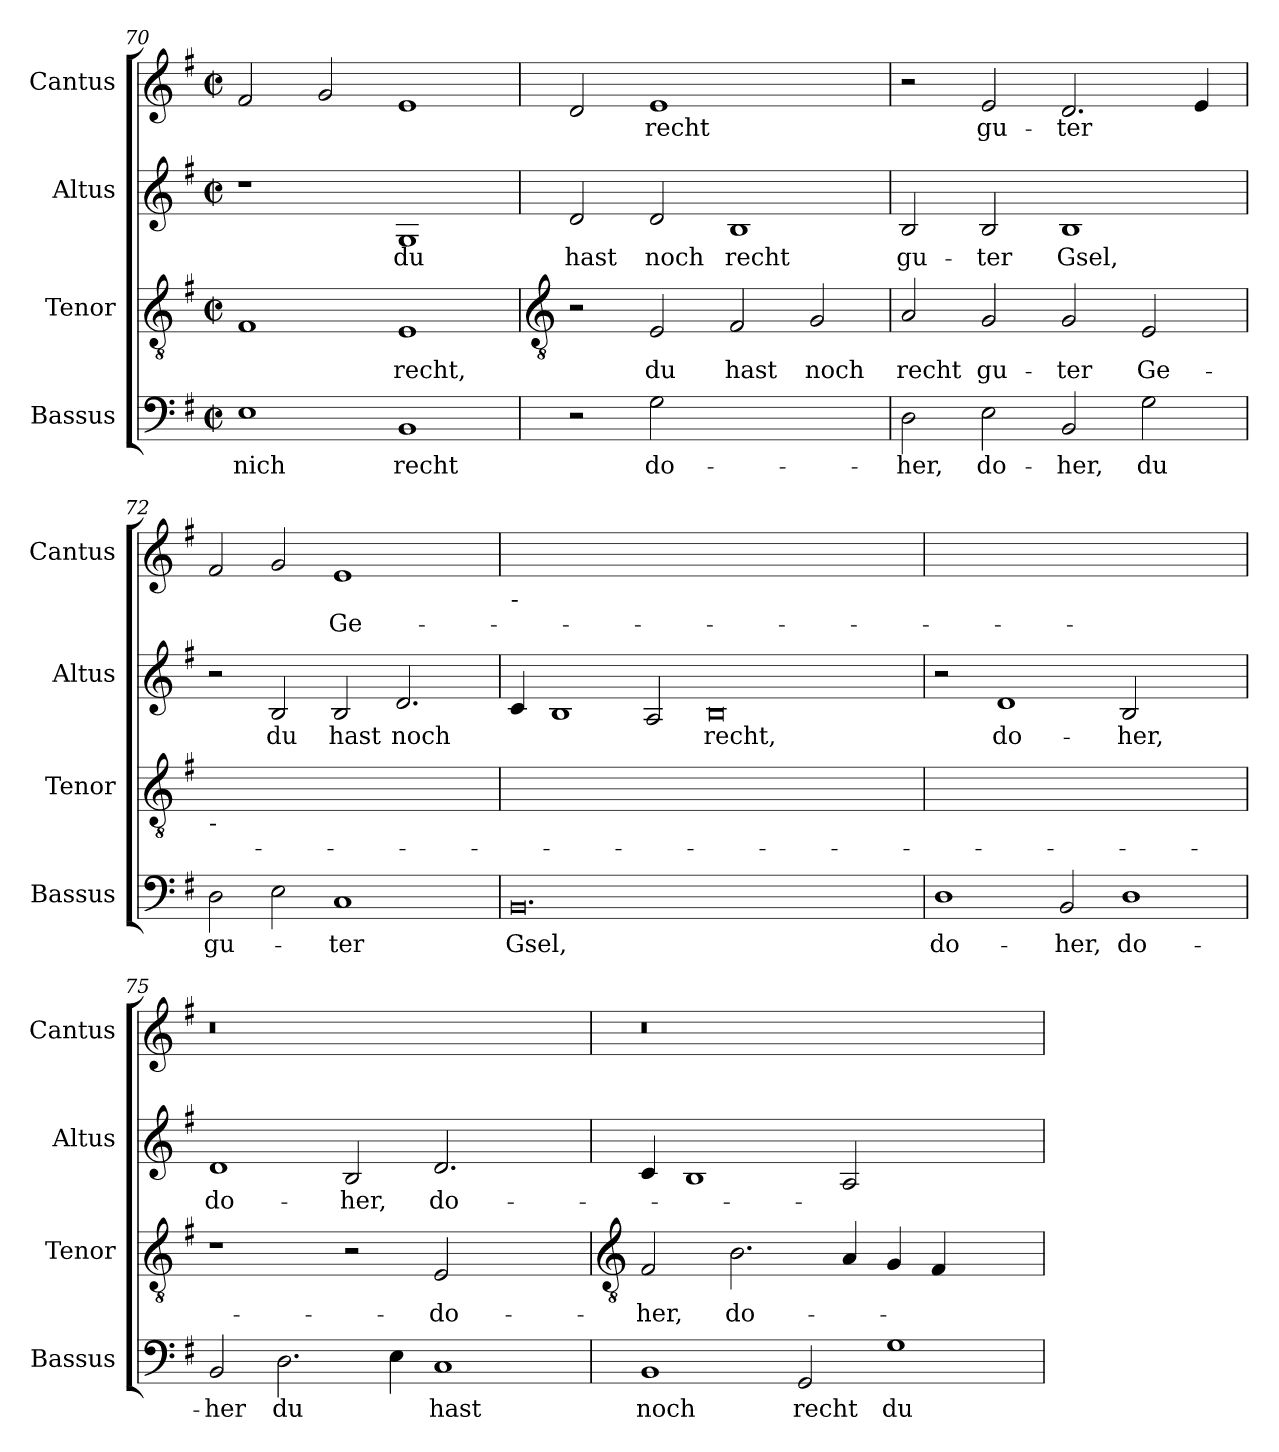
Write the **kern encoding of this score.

**kern	**text	**kern	**text	**kern	**text	**kern	**text
*part4	*part4	*part3	*part3	*part2	*part2	*part1	*part1
*staff4	*staff4	*staff3	*staff3	*staff2	*staff2	*staff1	*staff1
*I"Bassus	*	*I"Tenor	*	*I"Altus	*	*I"Cantus	*
*I'Bassus	*	*I'Tenor	*	*I'Altus	*	*I'Cantus	*
*clefF4	*	*clefGv2	*	*clefG2	*	*clefG2	*
*k[f#]	*	*k[f#]	*	*k[f#]	*	*k[f#]	*
*G:	*	*G:	*	*G:	*	*G:	*
*M4/2	*	*M4/2	*	*M4/2	*	*M4/2	*
*met(c|)	*	*met(c|)	*	*met(c|)	*	*met(c|)	*
=70	=70	=70	=70	=70	=70	=70	=70
!	!LO:LY:b	!	!	!	!	!	!
1E	nich	1F#	.	1r	.	2f#	.
.	.	.	.	.	.	2g	.
!	!LO:LY:b	!	!LO:LY:b	!	!LO:LY:b	!	!
1BB	recht	1E	recht,	1G	du	1e	.
!!LO:LB:g=z
=71	=71	=71	=71	=71	=71	=71	=71
*	*	*clefGv2	*	*	*	*	*
!	!	!	!	!	!LO:LY:b	!	!
2r	.	2r	.	2d	hast	2d	.
!	!LO:LY:b	!	!LO:LY:b	!	!LO:LY:b	!	!LO:LY:b
2G	do-	2E	du	2d	noch	1e	recht
!	!	!	!LO:LY:b	!	!LO:LY:b	!	!
1ryy	.	2F#	hast	1B	recht	.	.
!	!	!	!LO:LY:b	!	!	!	!
.	.	2G	noch	.	.	2ryy	.
!!LO:LB:g=z
=72	=72	=72	=72	=72	=72	=72	=72
!	!LO:LY:b	!	!LO:LY:b	!	!LO:LY:b	!	!
2D	-her,	2A	recht	2B	gu-	2r	.
!	!LO:LY:b	!	!LO:LY:b	!	!LO:LY:b	!	!LO:LY:b
2E	do-	2G	gu-	2B	-ter	2e	gu-
!	!LO:LY:b	!	!LO:LY:b	!	!LO:LY:b	!	!LO:LY:b
2BB	-her,	2G	-ter	1B	Gsel,	2.d	-ter
!	!LO:LY:b	!	!LO:LY:b	!	!	!	!
2G	du	2E	Ge-	.	.	.	.
.	.	.	.	.	.	4e	.
!!LO:LB:g=z
=72A	=72A	=72A	=72A	=72A	=72A	=72A	=72A
!	!	!LO:TX:b:t=-	!	!	!	!	!
!	!LO:LY:b	!	!LO:LY:b	!	!	!	!
2D	gu-	[0F#yy	-sel,	2r	.	2f#	.
!	!	!	!	!	!LO:LY:b	!	!
2E	.	.	.	2B	du	2g	.
!	!LO:LY:b	!	!	!	!LO:LY:b	!	!LO:LY:b
1C	-ter	.	.	2B	hast	1e	Ge-
!	!	!	!	!	!LO:LY:b	!	!
.	.	.	.	2.d	noch	.	.
4ryy	.	4ryy	.	.	.	4ryy	.
=73A	=73A	=73A	=73A	=73A	=73A	=73A	=73A
!	!	!	!	!	!	!LO:TX:b:t=-	!
!	!LO:LY:b	!	!	!	!	!	!LO:LY:b
0.BB	Gsel,	0F#yy_	.	4c	.	[0dyy	-sel.
.	.	.	.	1B	.	.	.
.	.	.	.	2A	.	.	.
!	!	!	!	!	!LO:LY:b	!	!
.	.	.	.	0B	recht,	.	.
.	.	1..ryy	.	.	.	1..ryy	.
2.ryy	.	.	.	.	.	.	.
=74A	=74A	=74A	=74A	=74A	=74A	=74A	=74A
!	!LO:LY:b	!	!	!	!	!	!
1D	do-	1.F#yy_	.	2r	.	1.dyy_	.
!	!	!	!	!	!LO:LY:b	!	!
.	.	.	.	1d	do-	.	.
!	!LO:LY:b	!	!	!	!	!	!
2BB	-her,	.	.	.	.	.	.
!	!LO:LY:b	!	!	!	!LO:LY:b	!	!
1D	do-	2F#yy]	.	2B	-her,	2dyy]	.
.	.	2ryy	.	2ryy	.	2ryy	.
=75A	=75A	=75A	=75A	=75A	=75A	=75A	=75A
!	!LO:LY:b	!	!	!	!LO:LY:b	!	!
2BB	-her	1r	.	1d	do-	0r	.
!	!LO:LY:b	!	!	!	!	!	!
2.D	du	.	.	.	.	.	.
!	!	!	!	!	!LO:LY:b	!	!
.	.	2r	.	2B	-her,	.	.
4E	.	.	.	.	.	.	.
!	!LO:LY:b	!	!LO:LY:b	!	!LO:LY:b	!	!
1C	hast	2E	do-	2.d	do-	.	.
.	.	2ryy	.	.	.	2ryy	.
.	.	.	.	4ryy	.	.	.
!!LO:LB:g=z
=75B	=75B	=75B	=75B	=75B	=75B	=75B	=75B
*	*	*clefGv2	*	*	*	*	*
!	!LO:LY:b	!	!LO:LY:b	!	!	!	!
1BB	noch	2F#	-her,	4c	.	0r	.
.	.	.	.	1B	.	.	.
!	!	!	!LO:LY:b	!	!	!	!
.	.	2.B	do-	.	.	.	.
!	!LO:LY:b	!	!	!	!	!	!
2GG	recht	.	.	.	.	.	.
.	.	4A	.	2A	.	.	.
!	!LO:LY:b	!	!	!	!	!	!
1G	du	4G	.	.	.	.	.
.	.	4F#	.	2.ryy	.	.	.
.	.	2ryy	.	.	.	2ryy	.
=	=	=	=	=	=	=	=
*-	*-	*-	*-	*-	*-	*-	*-
